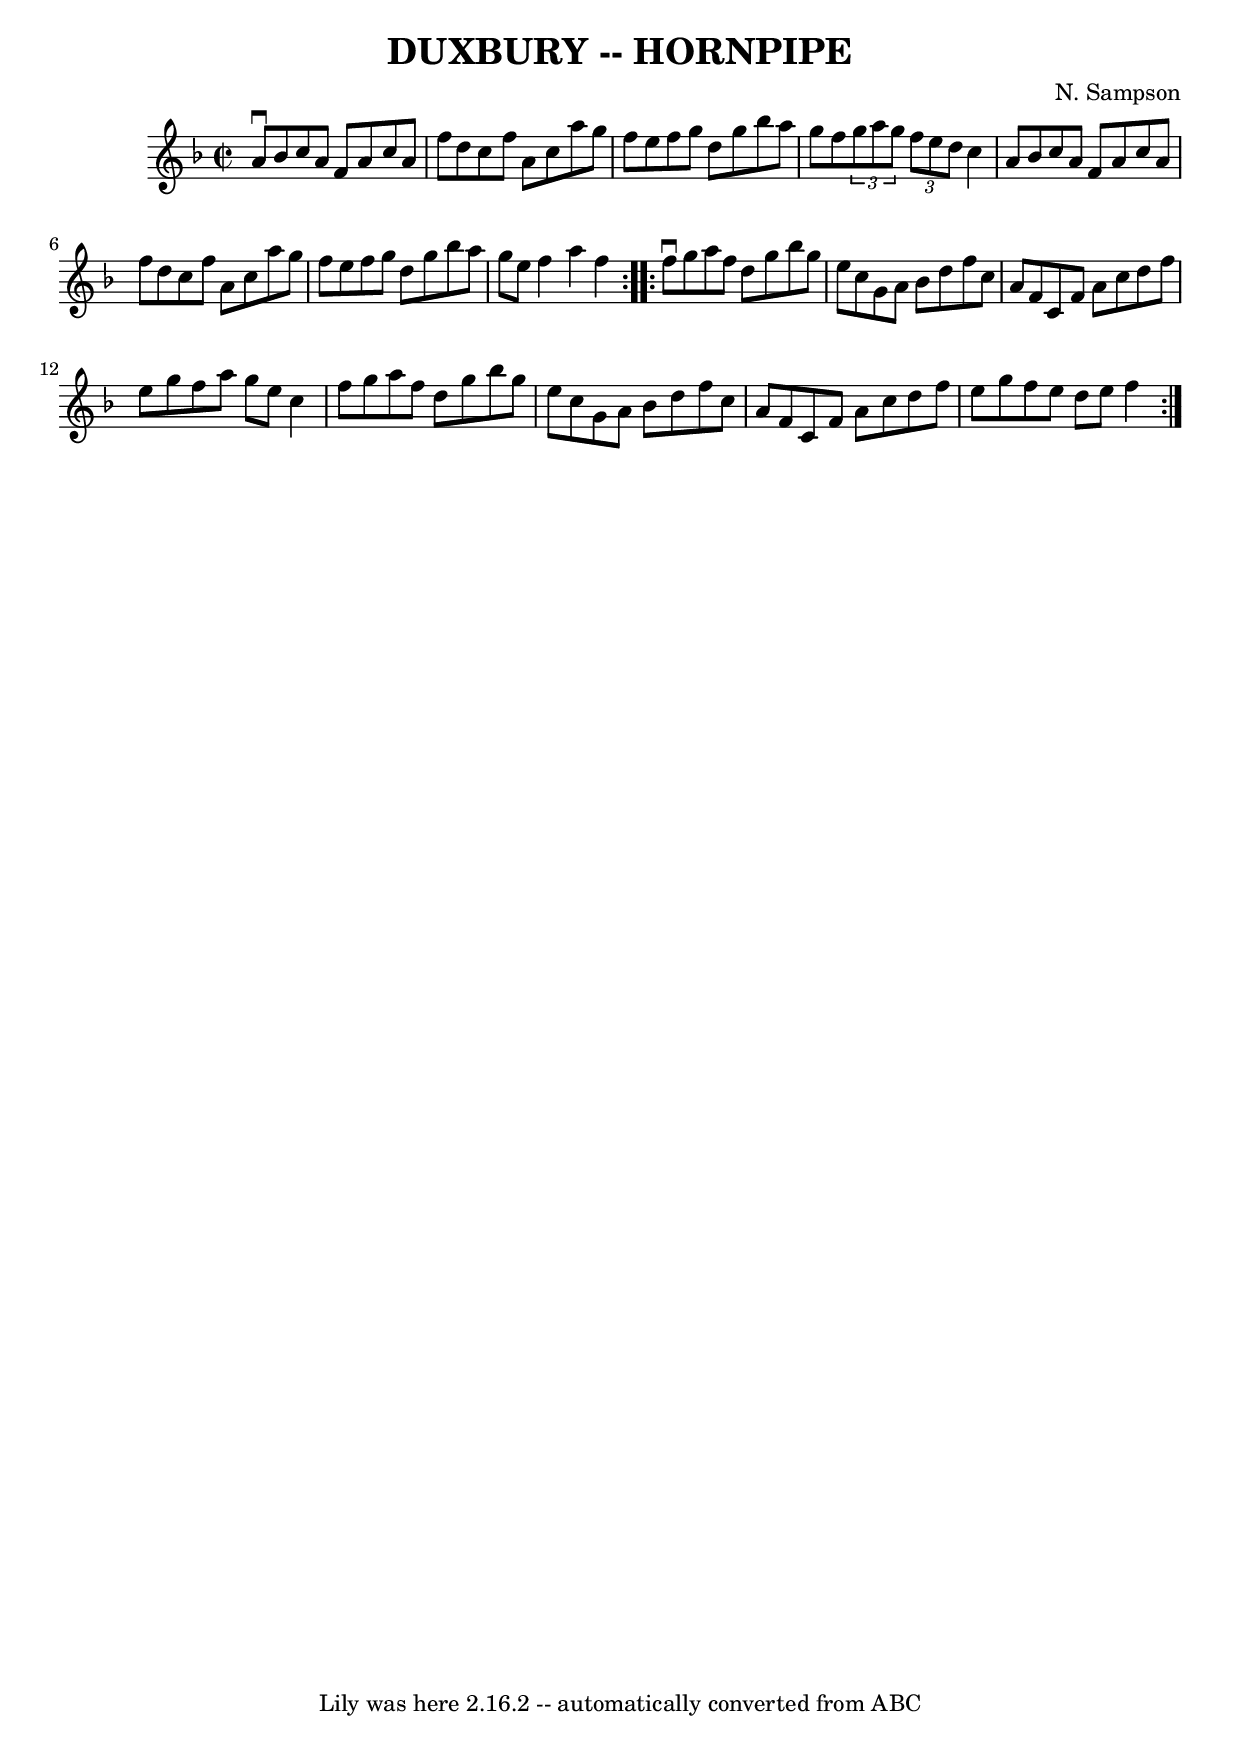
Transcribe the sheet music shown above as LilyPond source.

\version "2.16.2"
\include "Mammoth.ily"
\header {
  %% book = "Cole's 1000 Fiddle Tunes"
  composer = "N. Sampson"
  crossRefNumber = "1"
  footnotes = ""
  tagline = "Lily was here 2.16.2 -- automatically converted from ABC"
  title = "DUXBURY -- HORNPIPE"

}
voicedefault =  {



  \repeat volta 2 {

    \override Staff.TimeSignature #'style = #'C
    \time 2/2 
    \key f \major
    a'8^\downbow bes'8        |
    c''8 a'8  
    f'8 a'8 c''8 a'8 f''8 d''8    |
    c''8 f''8 a'8   
    c''8 a''8 g''8 f''8 e''8    |
    f''8 g''8 d''8    
    g''8 bes''8 a''8 g''8 f''8    |
    \times 2/3 { g''8    
		 a''8 g''8  
	       }   \times 2/3 { f''8 e''8 d''8  
			      } c''4 a'8 bes'8  |
    c''8 a'8 f'8 a'8 c''8 a'8 f''8 d''8     |
    c''8 f''8 a'8 c''8 a''8 g''8 f''8 e''8     |
    f''8 g''8 d''8 g''8 bes''8 a''8 g''8 e''8     |
    f''4 a''4 f''4    
  }     
  \repeat volta 2 {
    f''8^\downbow   
    g''8        |
    a''8 f''8 d''8 g''8 bes''8 g''8 e''8   
    c''8    |
    g'8 a'8 bes'8 d''8 f''8 c''8 a'8 f'8    |
    c'8 f'8 a'8 c''8 d''8 f''8 e''8 g''8     |
    f''8 a''8 g''8 e''8 c''4 f''8 g''8        |
    
    a''8 f''8 d''8 g''8 bes''8 g''8 e''8 c''8    |
    
    g'8 a'8 bes'8 d''8 f''8 c''8 a'8 f'8    |
    c'8    
    f'8 a'8 c''8 d''8 f''8 e''8 g''8    |
    f''8 e''8   
    d''8 e''8 f''4    
  }   

}

\score{
  <<

    \context Staff="default"
    {
      \voicedefault 
      
    }

  >>
  \layout {
    
  }
  \midi {
  }

}
